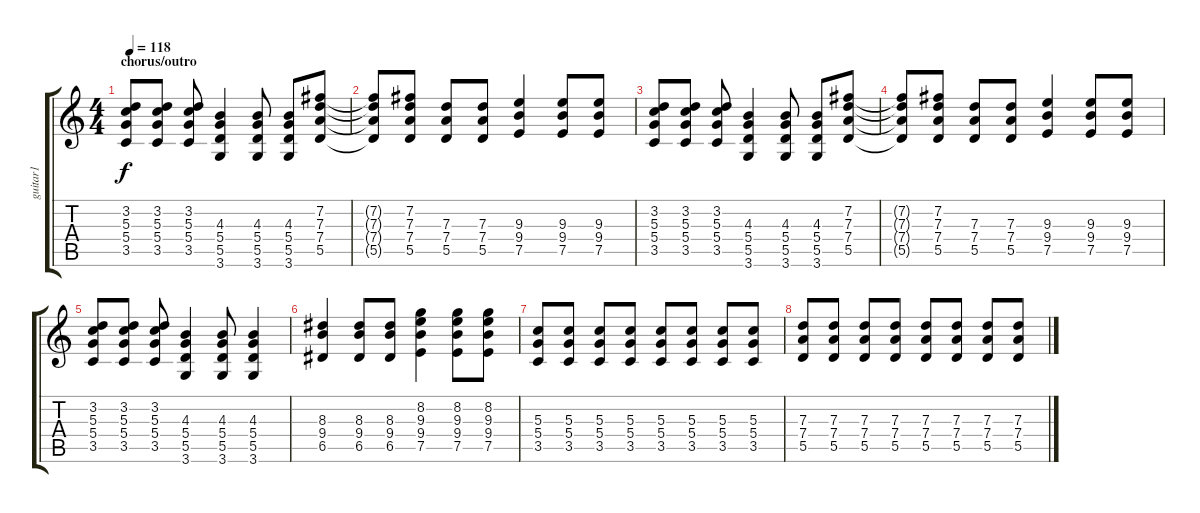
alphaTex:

\track ("guitar1" "guitar1") {instrument electricguitarmuted}
\staff {score tabs}
\tuning (E4 B3 G3 D3 A2 E2) {hide}
\ts (4 4)
\section ("" "chorus/outro")
\tempo 118
\clef g2
\ks c
(3.2 5.3 5.4 3.5).8{dy f instrument distortionguitar} (3.2 5.3 5.4 3.5).8 (3.2 5.3 5.4 3.5).8 (4.3 5.4 5.5 3.6).4 (4.3 5.4 5.5 3.6).8 (4.3 5.4 5.5 3.6).8 (7.2 7.3 7.4 5.5).8 |
(7.2{t} 7.3{t} 7.4{t} 5.5{t}).8 (7.2 7.3 7.4 5.5).8 (7.3 7.4 5.5).8 (7.3 7.4 5.5).8 (9.3 9.4 7.5).4 (9.3 9.4 7.5).8 (9.3 9.4 7.5).8 |
(3.2 5.3 5.4 3.5).8{instrument distortionguitar} (3.2 5.3 5.4 3.5).8 (3.2 5.3 5.4 3.5).8 (4.3 5.4 5.5 3.6).4 (4.3 5.4 5.5 3.6).8 (4.3 5.4 5.5 3.6).8 (7.2 7.3 7.4 5.5).8 |
(7.2{t} 7.3{t} 7.4{t} 5.5{t}).8 (7.2 7.3 7.4 5.5).8 (7.3 7.4 5.5).8 (7.3 7.4 5.5).8 (9.3 9.4 7.5).4 (9.3 9.4 7.5).8 (9.3 9.4 7.5).8 |
(3.2 5.3 5.4 3.5).8{instrument distortionguitar} (3.2 5.3 5.4 3.5).8 (3.2 5.3 5.4 3.5).8 (4.3 5.4 5.5 3.6).4 (4.3 5.4 5.5 3.6).8 (4.3 5.4 5.5 3.6).4 |
(8.3 9.4 6.5).4 (8.3 9.4 6.5).8 (8.3 9.4 6.5).8 (8.2 9.3 9.4 7.5).4 (8.2 9.3 9.4 7.5).8 (8.2 9.3 9.4 7.5).8 |
(5.3 5.4 3.5).8 (5.3 5.4 3.5).8 (5.3 5.4 3.5).8 (5.3 5.4 3.5).8 (5.3 5.4 3.5).8 (5.3 5.4 3.5).8 (5.3 5.4 3.5).8 (5.3 5.4 3.5).8 |
(7.3 7.4 5.5).8 (7.3 7.4 5.5).8 (7.3 7.4 5.5).8 (7.3 7.4 5.5).8 (7.3 7.4 5.5).8 (7.3 7.4 5.5).8 (7.3 7.4 5.5).8 (7.3 7.4 5.5).8
